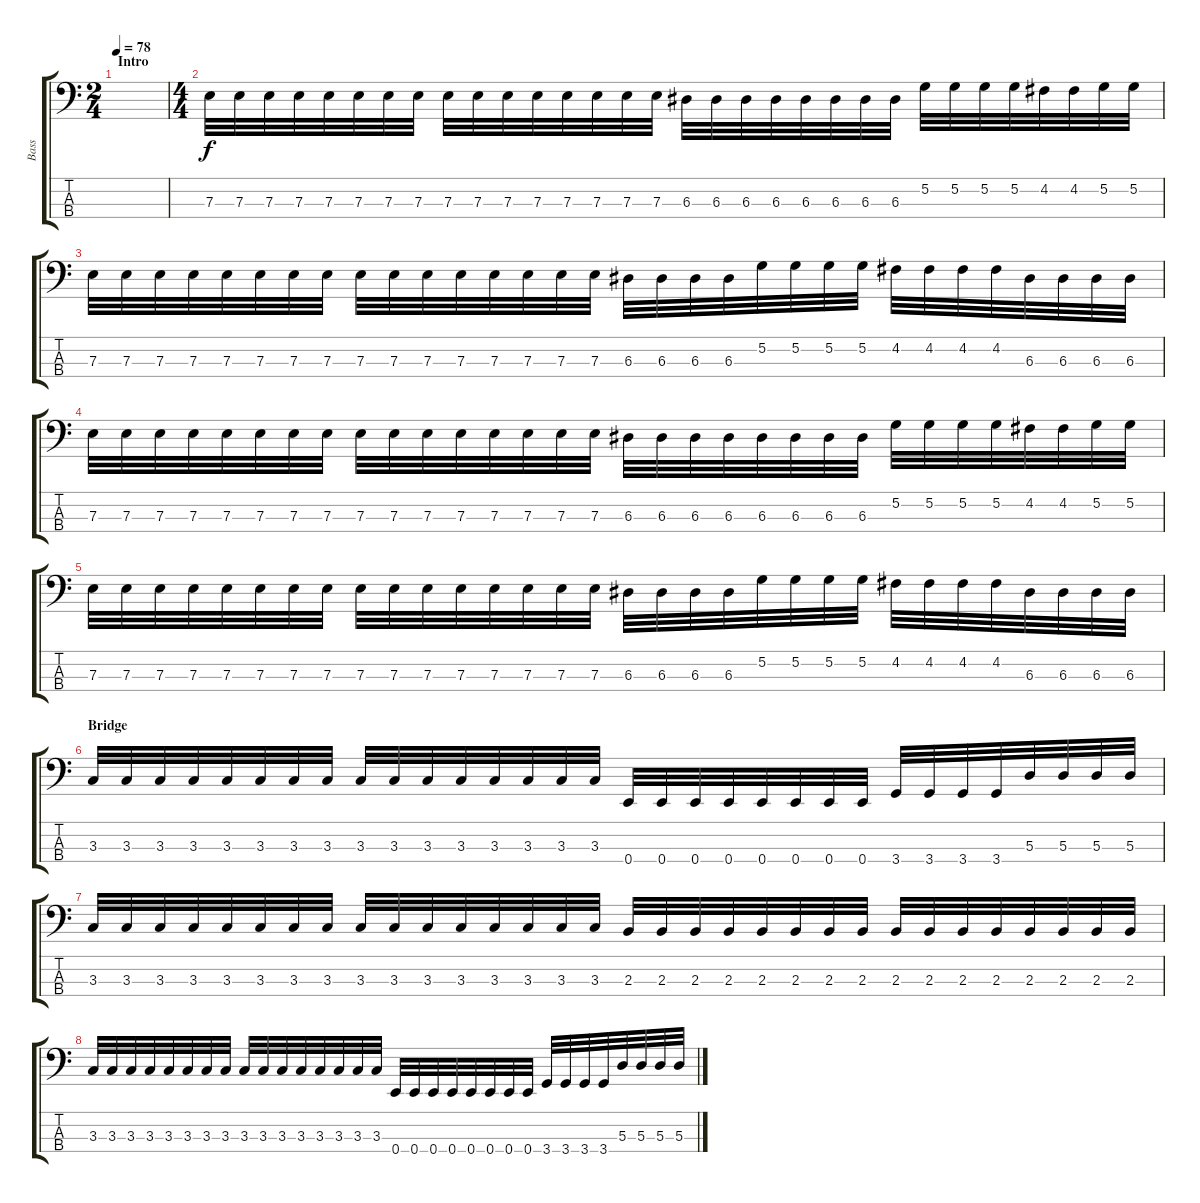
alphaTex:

\track ("Bass" "Bass") {instrument electricbassfinger}
\staff {score tabs}
\tuning (G2 D2 A1 E1) {hide}
\ts (2 4)
\section ("" "Intro")
\tempo 78
\clef f4
\ks c
|
\ts (4 4)
7.3.32 7.3.32 7.3.32 7.3.32 7.3.32 7.3.32 7.3.32 7.3.32 7.3.32 7.3.32 7.3.32 7.3.32 7.3.32 7.3.32 7.3.32 7.3.32 6.3.32 6.3.32 6.3.32 6.3.32 6.3.32 6.3.32 6.3.32 6.3.32 5.2.32 5.2.32 5.2.32 5.2.32 4.2.32 4.2.32 5.2.32 5.2.32 |
7.3.32 7.3.32 7.3.32 7.3.32 7.3.32 7.3.32 7.3.32 7.3.32 7.3.32 7.3.32 7.3.32 7.3.32 7.3.32 7.3.32 7.3.32 7.3.32 6.3.32 6.3.32 6.3.32 6.3.32 5.2.32 5.2.32 5.2.32 5.2.32 4.2.32 4.2.32 4.2.32 4.2.32 6.3.32 6.3.32 6.3.32 6.3.32 |
7.3.32 7.3.32 7.3.32 7.3.32 7.3.32 7.3.32 7.3.32 7.3.32 7.3.32 7.3.32 7.3.32 7.3.32 7.3.32 7.3.32 7.3.32 7.3.32 6.3.32 6.3.32 6.3.32 6.3.32 6.3.32 6.3.32 6.3.32 6.3.32 5.2.32 5.2.32 5.2.32 5.2.32 4.2.32 4.2.32 5.2.32 5.2.32 |
7.3.32 7.3.32 7.3.32 7.3.32 7.3.32 7.3.32 7.3.32 7.3.32 7.3.32 7.3.32 7.3.32 7.3.32 7.3.32 7.3.32 7.3.32 7.3.32 6.3.32 6.3.32 6.3.32 6.3.32 5.2.32 5.2.32 5.2.32 5.2.32 4.2.32 4.2.32 4.2.32 4.2.32 6.3.32 6.3.32 6.3.32 6.3.32 |
\section ("" "Bridge")
3.3.32 3.3.32 3.3.32 3.3.32 3.3.32 3.3.32 3.3.32 3.3.32 3.3.32 3.3.32 3.3.32 3.3.32 3.3.32 3.3.32 3.3.32 3.3.32 0.4.32 0.4.32 0.4.32 0.4.32 0.4.32 0.4.32 0.4.32 0.4.32 3.4.32 3.4.32 3.4.32 3.4.32 5.3.32 5.3.32 5.3.32 5.3.32 |
3.3.32 3.3.32 3.3.32 3.3.32 3.3.32 3.3.32 3.3.32 3.3.32 3.3.32 3.3.32 3.3.32 3.3.32 3.3.32 3.3.32 3.3.32 3.3.32 2.3.32 2.3.32 2.3.32 2.3.32 2.3.32 2.3.32 2.3.32 2.3.32 2.3.32 2.3.32 2.3.32 2.3.32 2.3.32 2.3.32 2.3.32 2.3.32 |
3.3.32 3.3.32 3.3.32 3.3.32 3.3.32 3.3.32 3.3.32 3.3.32 3.3.32 3.3.32 3.3.32 3.3.32 3.3.32 3.3.32 3.3.32 3.3.32 0.4.32 0.4.32 0.4.32 0.4.32 0.4.32 0.4.32 0.4.32 0.4.32 3.4.32 3.4.32 3.4.32 3.4.32 5.3.32 5.3.32 5.3.32 5.3.32
